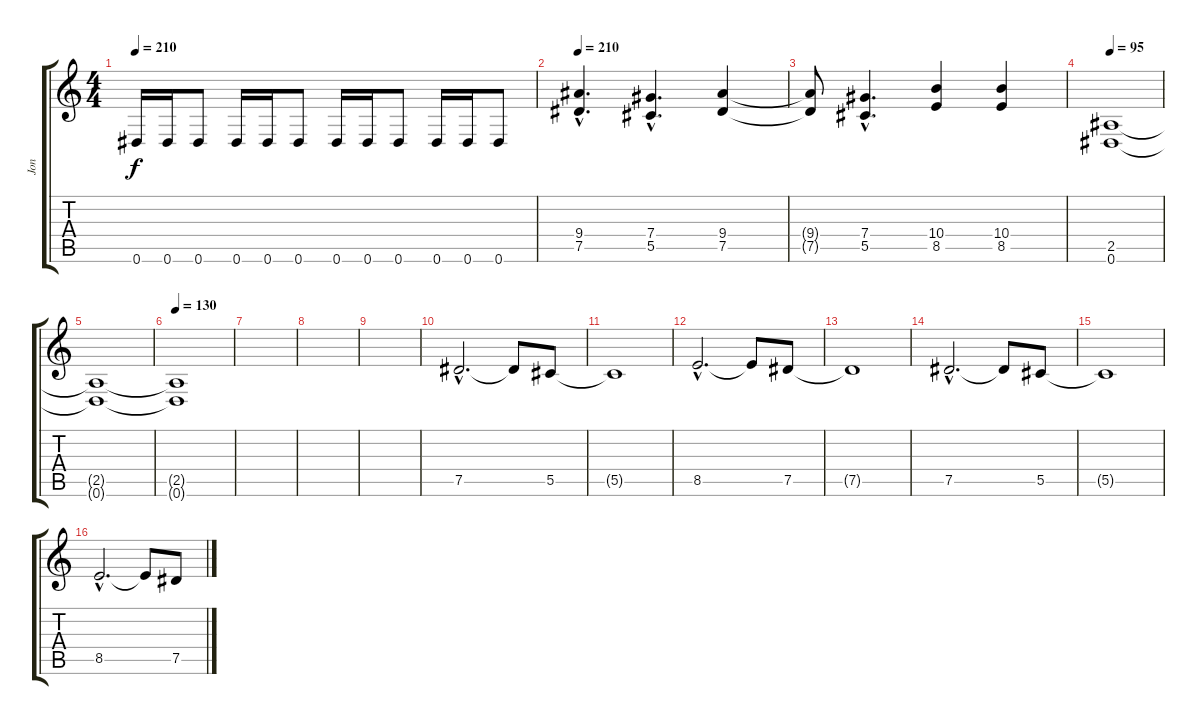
\track ("Jon" "Jon") {instrument distortionguitar}
\staff {score tabs}
\tuning (Eb4 Bb3 Gb3 Db3 Ab2 Eb2) {hide}
\ts (4 4)
\tempo 210
\clef g2
\ks c
0.6.16{dy f} 0.6.16 0.6.8 0.6.16 0.6.16 0.6.8 0.6.16 0.6.16 0.6.8 0.6.16 0.6.16 0.6.8 |
\tempo 210
(9.4{hac} 7.5{hac}).4{d} (7.4{hac} 5.5{hac}).4{d} (9.4 7.5).4 |
(9.4{t} 7.5{t}).8 (7.4{hac} 5.5{hac}).4{d} (10.4 8.5).4 (10.4 8.5).4 |
\tempo 95
(2.5 0.6).1 |
(2.5{t} 0.6{t}).1 |
\tempo 130
(2.5{t} 0.6{t}).1 |
|
|
|
7.5{hac}.2{d} 7.5{t}.8 5.5.8 |
5.5{t}.1 |
8.5{hac}.2{d} 8.5{t}.8 7.5.8 |
7.5{t}.1 |
7.5{hac}.2{d} 7.5{t}.8 5.5.8 |
5.5{t}.1 |
8.5{hac}.2{d} 8.5{t}.8 7.5.8
